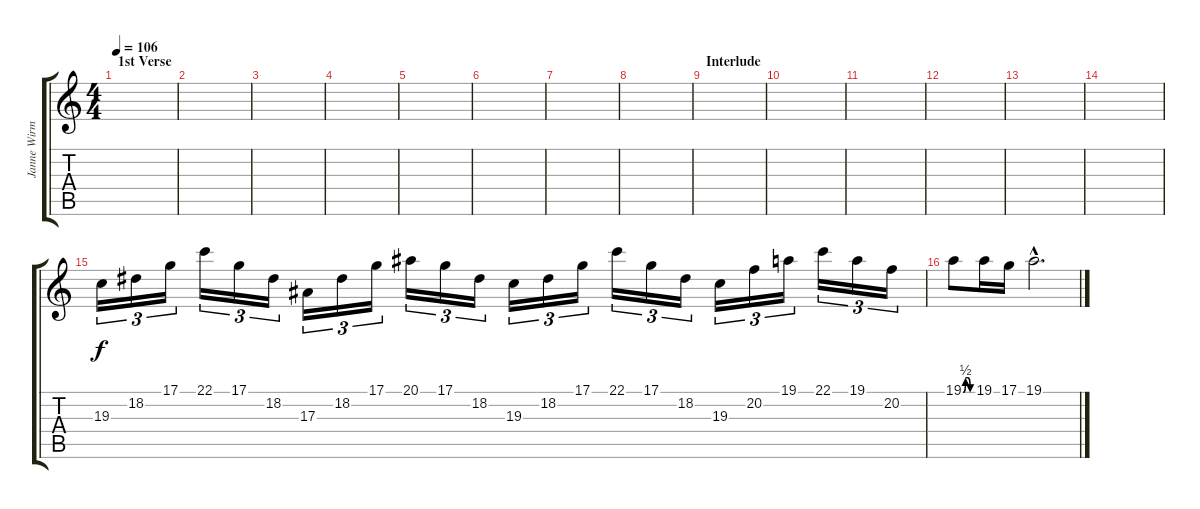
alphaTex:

\track ("Janne Wirman" "Janne Wirm") {instrument harpsichord}
\staff {score tabs}
\tuning (D4 A3 F3 C3 G2 D2) {hide}
\ts (4 4)
\section ("" "1st Verse")
\tempo 106
\clef g2
\ks c
|
|
|
|
|
|
|
|
\section ("" "Interlude")
|
|
|
|
|
|
19.3.16{tu (3 2) volume 16 instrument harpsichord} 18.2.16{tu (3 2)} 17.1.16{tu (3 2)} 22.1.16{tu (3 2)} 17.1.16{tu (3 2)} 18.2.16{tu (3 2)} 17.3.16{tu (3 2)} 18.2.16{tu (3 2)} 17.1.16{tu (3 2)} 20.1.16{tu (3 2)} 17.1.16{tu (3 2)} 18.2.16{tu (3 2)} 19.3.16{tu (3 2)} 18.2.16{tu (3 2)} 17.1.16{tu (3 2)} 22.1.16{tu (3 2)} 17.1.16{tu (3 2)} 18.2.16{tu (3 2)} 19.3.16{tu (3 2)} 20.2.16{tu (3 2)} 19.1.16{tu (3 2)} 22.1.16{tu (3 2)} 19.1.16{tu (3 2)} 20.2.16{tu (3 2)} |
19.1{be (custom 0 0 15 2 30 2 45 0 60 0)}.8 19.1.16 17.1.16 19.1{hac}.2{d}
